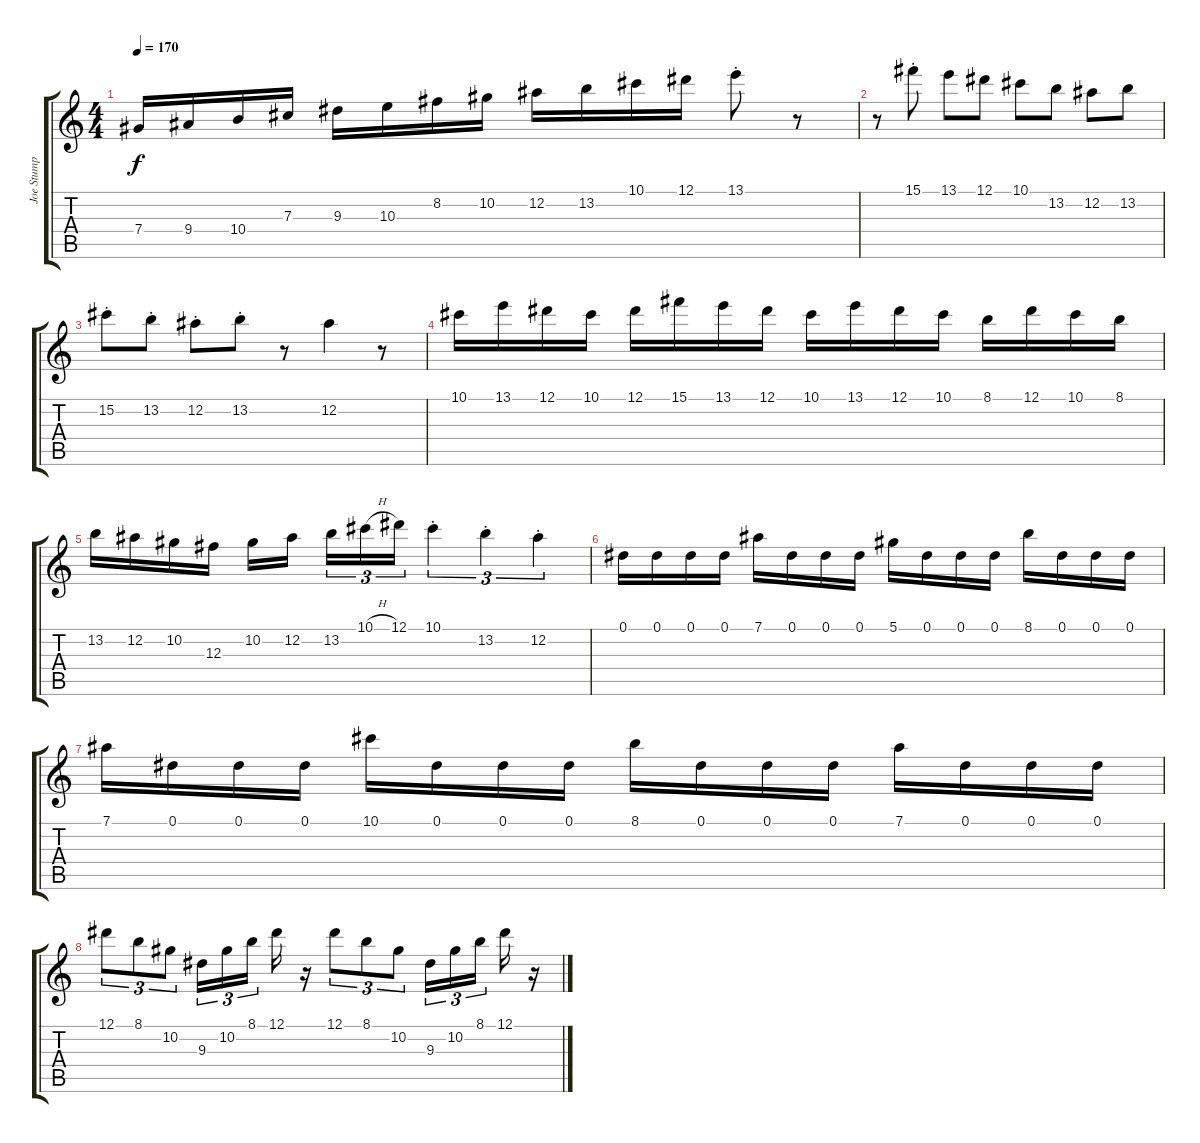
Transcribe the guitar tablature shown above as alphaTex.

\track ("Joe Stump" "Joe Stump") {instrument acousticguitarnylon}
\staff {score tabs}
\tuning (Eb4 Bb3 Gb3 Db3 Ab2 Eb2) {hide}
\ts (4 4)
\tempo 170
\clef g2
\ks c
7.4.16{dy f} 9.4.16 10.4.16 7.3.16 9.3.16 10.3.16 8.2.16 10.2.16 12.2.16 13.2.16 10.1.16 12.1.16 13.1{st}.8 r.8 |
r.8 15.1{st}.8 13.1.8 12.1.8 10.1.8 13.2.8 12.2.8 13.2.8 |
15.2{st}.8 13.2{st}.8 12.2{st}.8 13.2{st}.8 r.8 12.2.4 r.8 |
10.1.16 13.1.16 12.1.16 10.1.16 12.1.16 15.1.16 13.1.16 12.1.16 10.1.16 13.1.16 12.1.16 10.1.16 8.1.16 12.1.16 10.1.16 8.1.16 |
13.2.16 12.2.16 10.2.16 12.3.16 10.2.16 12.2.16{beam splitsecondary} 13.2.16{tu (3 2)} 10.1{h}.16{tu (3 2)} 12.1.16{tu (3 2)} 10.1{st}.4{tu (3 2)} 13.2{st}.4{tu (3 2)} 12.2{st}.4{tu (3 2)} |
0.1.16 0.1.16 0.1.16 0.1.16 7.1.16 0.1.16 0.1.16 0.1.16 5.1.16 0.1.16 0.1.16 0.1.16 8.1.16 0.1.16 0.1.16 0.1.16 |
7.1.16 0.1.16 0.1.16 0.1.16 10.1.16 0.1.16 0.1.16 0.1.16 8.1.16 0.1.16 0.1.16 0.1.16 7.1.16 0.1.16 0.1.16 0.1.16 |
12.1.8{tu (3 2)} 8.1.8{tu (3 2)} 10.2.8{tu (3 2)} 9.3.16{tu (3 2)} 10.2.16{tu (3 2)} 8.1.16{tu (3 2) beam splitsecondary} 12.1.16 r.16 12.1.8{tu (3 2)} 8.1.8{tu (3 2)} 10.2.8{tu (3 2)} 9.3.16{tu (3 2)} 10.2.16{tu (3 2)} 8.1.16{tu (3 2) beam splitsecondary} 12.1.16 r.16
